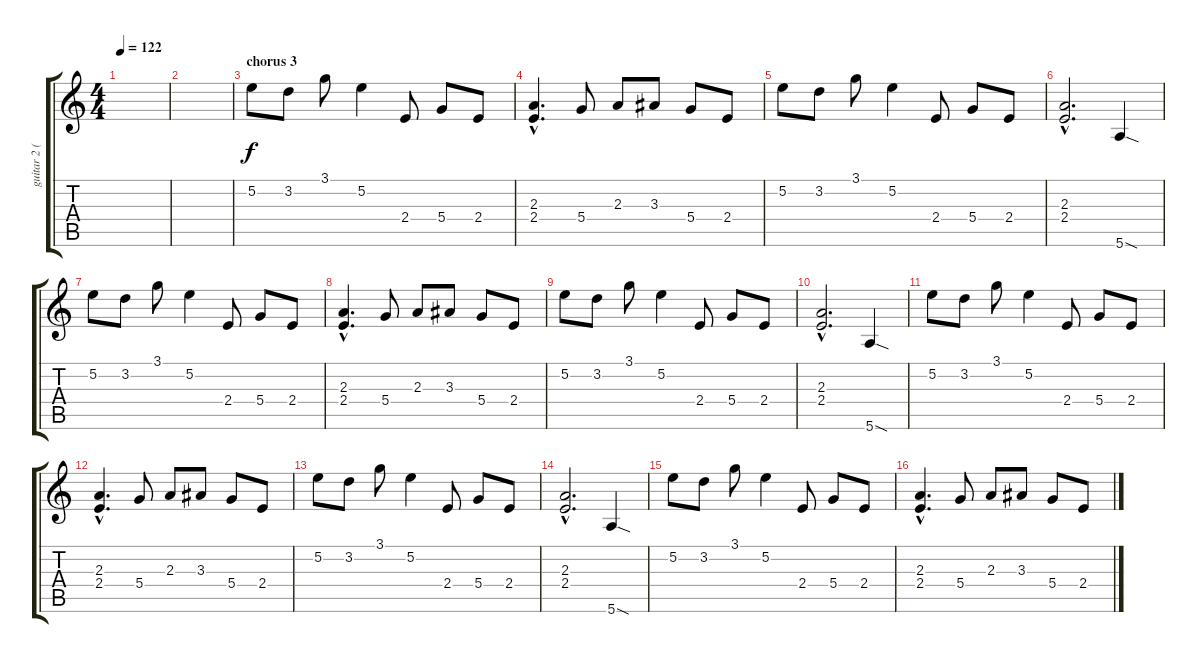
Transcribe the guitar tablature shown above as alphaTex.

\track ("guitar 2 (middle)" "guitar 2 (") {instrument distortionguitar}
\staff {score tabs}
\tuning (E4 B3 G3 D3 A2 E2) {hide}
\ts (4 4)
\tempo 122
\clef g2
\ks c
|
|
\section ("" "chorus 3")
5.2.8 3.2.8 3.1.8 5.2.4 2.4.8 5.4.8 2.4.8 |
(2.3{hac} 2.4{hac}).4{d} 5.4.8 2.3.8 3.3.8 5.4.8 2.4.8 |
5.2.8 3.2.8 3.1.8 5.2.4 2.4.8 5.4.8 2.4.8 |
(2.3{hac} 2.4{hac}).2{d} 5.6{sod}.4 |
5.2.8 3.2.8 3.1.8 5.2.4 2.4.8 5.4.8 2.4.8 |
(2.3{hac} 2.4{hac}).4{d} 5.4.8 2.3.8 3.3.8 5.4.8 2.4.8 |
5.2.8 3.2.8 3.1.8 5.2.4 2.4.8 5.4.8 2.4.8 |
(2.3{hac} 2.4{hac}).2{d} 5.6{sod}.4 |
5.2.8 3.2.8 3.1.8 5.2.4 2.4.8 5.4.8 2.4.8 |
(2.3{hac} 2.4{hac}).4{d} 5.4.8 2.3.8 3.3.8 5.4.8 2.4.8 |
5.2.8 3.2.8 3.1.8 5.2.4 2.4.8 5.4.8 2.4.8 |
(2.3{hac} 2.4{hac}).2{d} 5.6{sod}.4 |
5.2.8 3.2.8 3.1.8 5.2.4 2.4.8 5.4.8 2.4.8 |
(2.3{hac} 2.4{hac}).4{d} 5.4.8 2.3.8 3.3.8 5.4.8 2.4.8
